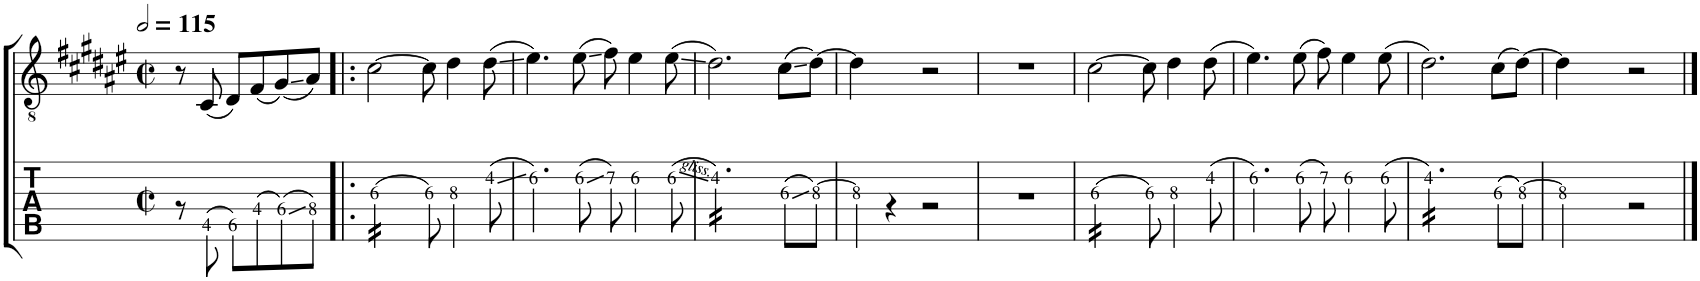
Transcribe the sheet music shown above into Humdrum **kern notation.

**kern	**kern
*part1	*part1
*staff2	*staff1
*I"Acoustic Guitar (Lead)	*
*I'Guit.	*
*stria6	*
*	*clefGv2
*k[f#c#g#d#a#e#]	*k[f#c#g#d#a#e#]
*M2/2	*M2/2
*met(c|)	*met(c|)
*MM230	*MM230
=1	=1
8r	8r
8C#\	(8C#/
8D#\L	8D#/L)
8F#\	(8F#/
8G#\	(8G#/)
8A#\J	8A#/J)
=2!|:	=2!|:
[2c#\	[2c#\
8c#\]	8c#\]
4d#\	4d#\
8d#\	(8d#\
=3	=3
4.e#\	4.e#\)
8e#\	(8e#\
8f#\	8f#\)
4e#\	4e#\
8e#\	(8e#\
=4	=4
2.d#\	2.d#\)
8c#\L	(8c#\L
[8d#\J	[8d#\J)
=5	=5
4d#\]	4d#\]
4r	4ryy
2r	2r
=6	=6
1r	1r
=7	=7
[2c#\	[2c#\
8c#\]	8c#\]
4d#\	4d#\
8d#\	(8d#\
=8	=8
4.e#\	4.e#\)
8e#\	(8e#\
8f#\	8f#\)
4e#\	4e#\
8e#\	(8e#\
=9	=9
2.d#\	2.d#\)
8c#\L	(8c#\L
[8d#\J	[8d#\J)
=10	=10
4d#\]	4d#\]
4ryy	4ryy
2r	2r
==	==
*-	*-
